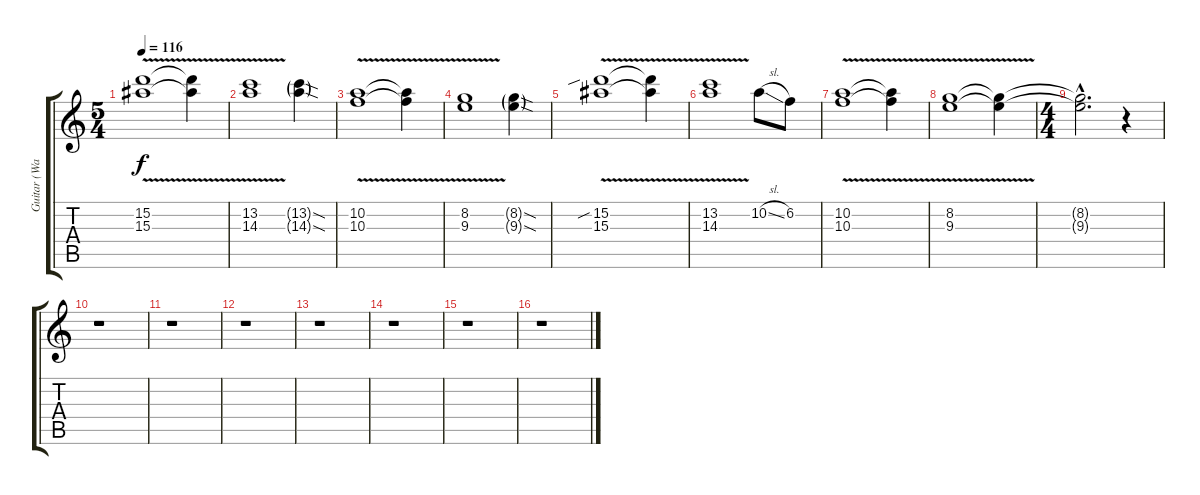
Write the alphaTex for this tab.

\track ("Guitar (Wah)" "Guitar (Wa") {instrument distortionguitar}
\staff {score tabs}
\tuning (E4 B3 G3 D3 A2 E2) {hide}
\ts (5 4)
\tempo 116
\clef g2
\ks c
(15.2{v} 15.3{v}).1{dy f instrument distortionguitar} (15.2{t} 15.3{t}).4 |
(13.2{v} 14.3{v}).1 (13.2{sod g} 14.3{sod g}).4 |
(10.2{v} 10.3{v}).1 (10.2{t} 10.3{t}).4 |
(8.2{v} 9.3{v}).1 (8.2{sod g} 9.3{sod g}).4 |
(15.2{v sib} 15.3).1 (15.2{t} 15.3{t}).4 |
(13.2 14.3{v}).1 10.2{sl}.8 6.2.8 |
(10.2{v} 10.3).1 (10.2{t} 10.3{t}).4 |
(8.2{v} 9.3).1 (8.2{t} 9.3{t}).4 |
\ts (4 4)
(8.2{hac t} 9.3{hac t}).2{d} r.4 |
r.1 |
r.1 |
r.1 |
r.1 |
r.1 |
r.1 |
r.1
